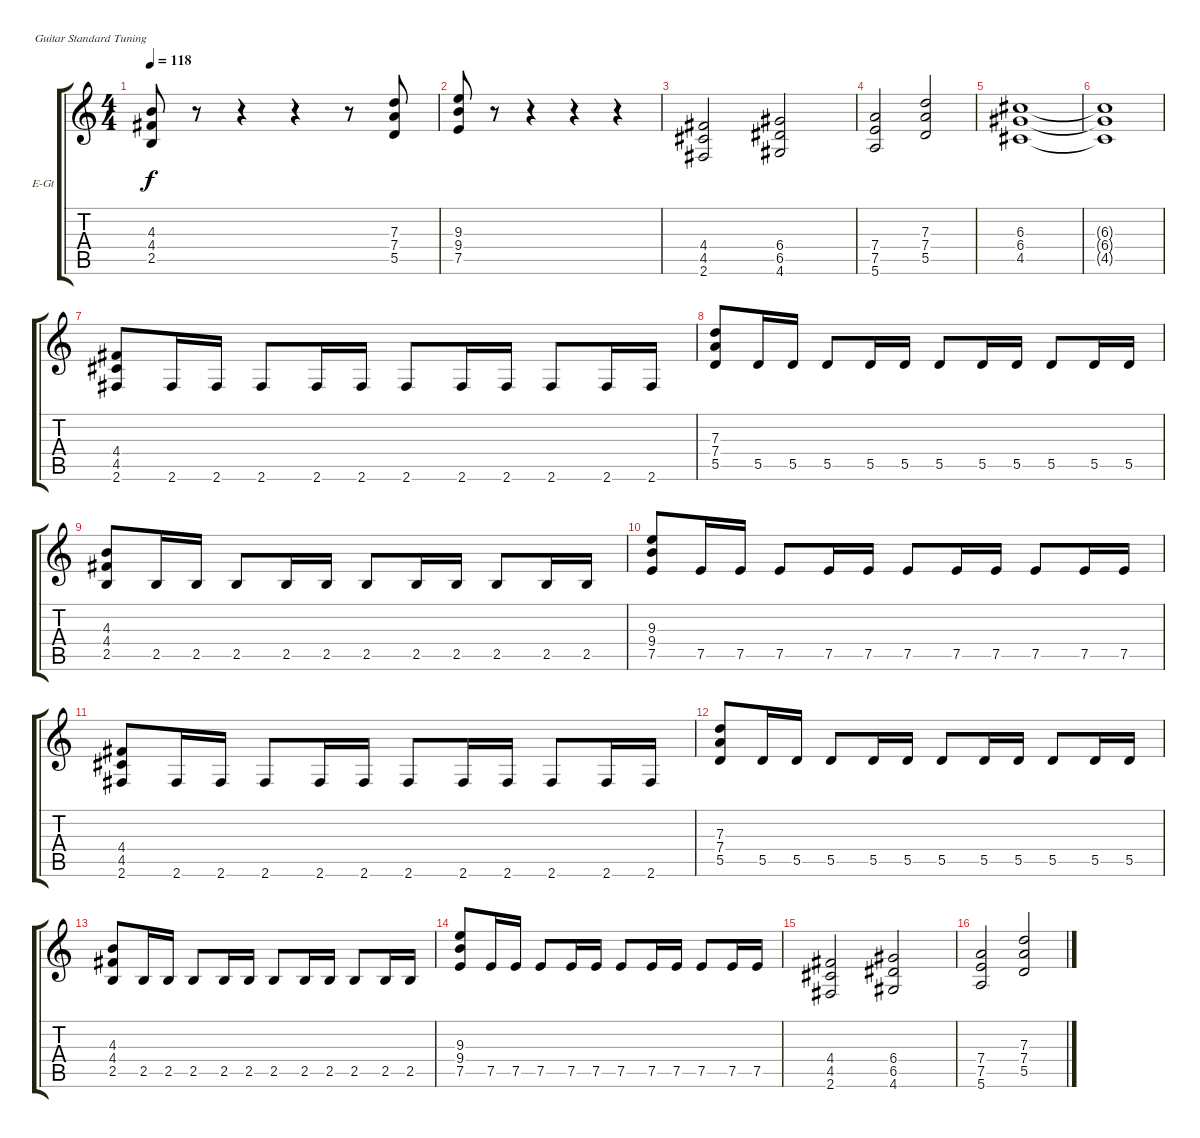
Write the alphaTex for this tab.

\bracketExtendMode groupsimilarinstruments
\firstSystemTrackNameOrientation horizontal
\otherSystemsTrackNameOrientation horizontal
\track ("Ritm Gitar" "E-Gt") {instrument distortionguitar}
\staff {score tabs}
\tuning (E4 B3 G3 D3 A2 E2)
\ts (4 4)
\tempo 118
\clef g2
\ks c
(4.3 4.4 2.5).8{dy f} r.8 r.4 r.4 r.8 (7.3 7.4 5.5).8 |
(9.3 9.4 7.5).8 r.8 r.4 r.4 r.4 |
(4.4 4.5 2.6).2 (6.4 6.5 4.6).2 |
(7.4 7.5 5.6).2 (7.3 7.4 5.5).2 |
(6.3 6.4 4.5).1 |
(6.3{t} 6.4{t} 4.5{t}).1 |
(4.4 4.5 2.6).8 2.6.16 2.6.16 2.6.8 2.6.16 2.6.16 2.6.8 2.6.16 2.6.16 2.6.8 2.6.16 2.6.16 |
(7.3 7.4 5.5).8 5.5.16 5.5.16 5.5.8 5.5.16 5.5.16 5.5.8 5.5.16 5.5.16 5.5.8 5.5.16 5.5.16 |
(4.3 4.4 2.5).8 2.5.16 2.5.16 2.5.8 2.5.16 2.5.16 2.5.8 2.5.16 2.5.16 2.5.8 2.5.16 2.5.16 |
(9.3 9.4 7.5).8 7.5.16 7.5.16 7.5.8 7.5.16 7.5.16 7.5.8 7.5.16 7.5.16 7.5.8 7.5.16 7.5.16 |
(4.4 4.5 2.6).8 2.6.16 2.6.16 2.6.8 2.6.16 2.6.16 2.6.8 2.6.16 2.6.16 2.6.8 2.6.16 2.6.16 |
(7.3 7.4 5.5).8 5.5.16 5.5.16 5.5.8 5.5.16 5.5.16 5.5.8 5.5.16 5.5.16 5.5.8 5.5.16 5.5.16 |
(4.3 4.4 2.5).8 2.5.16 2.5.16 2.5.8 2.5.16 2.5.16 2.5.8 2.5.16 2.5.16 2.5.8 2.5.16 2.5.16 |
(9.3 9.4 7.5).8 7.5.16 7.5.16 7.5.8 7.5.16 7.5.16 7.5.8 7.5.16 7.5.16 7.5.8 7.5.16 7.5.16 |
(4.4 4.5 2.6).2 (6.4 6.5 4.6).2 |
(7.4 7.5 5.6).2 (7.3 7.4 5.5).2
